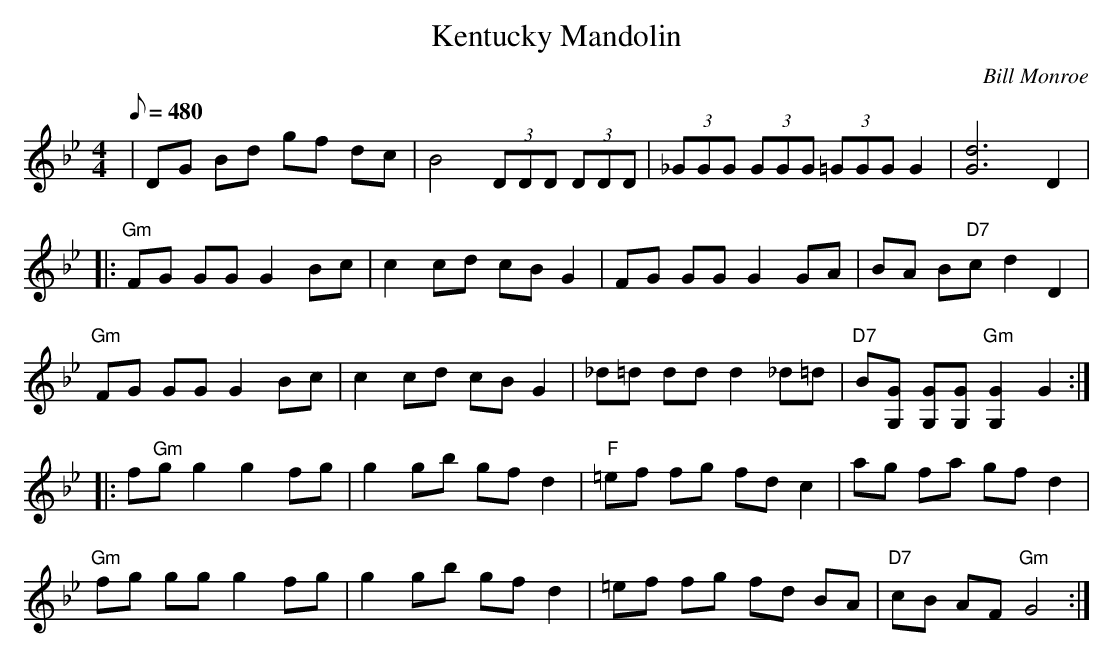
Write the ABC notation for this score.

X:1
T:Kentucky Mandolin
C:Bill Monroe
L:1/8
Q:480
M:4/4
K:Bb
| DG Bd gf dc | B4 (3DDD (3DDD | (3_GGG (3GGG (3=GGG G2 | [d6G6] D2 |
|: "Gm"FG GG G2 Bc | c2 cd cB G2 | FG GG G2 GA | BA B"D7"c d2 D2 |
 "Gm"FG GG G2 Bc | c2 cd cB G2 | _d=d dd d2 _d=d | "D7"B[GG,] [GG,][GG,] "Gm"[G2G,2] G2 :|
|: f"Gm"g g2 g2 fg | g2 gb gf d2 | "F"=ef fg fd c2 | ag fa gf d2 |
 "Gm"fg gg g2 fg | g2 gb gf d2 | =ef fg fd BA | "D7"cB AF "Gm"G4 :|
